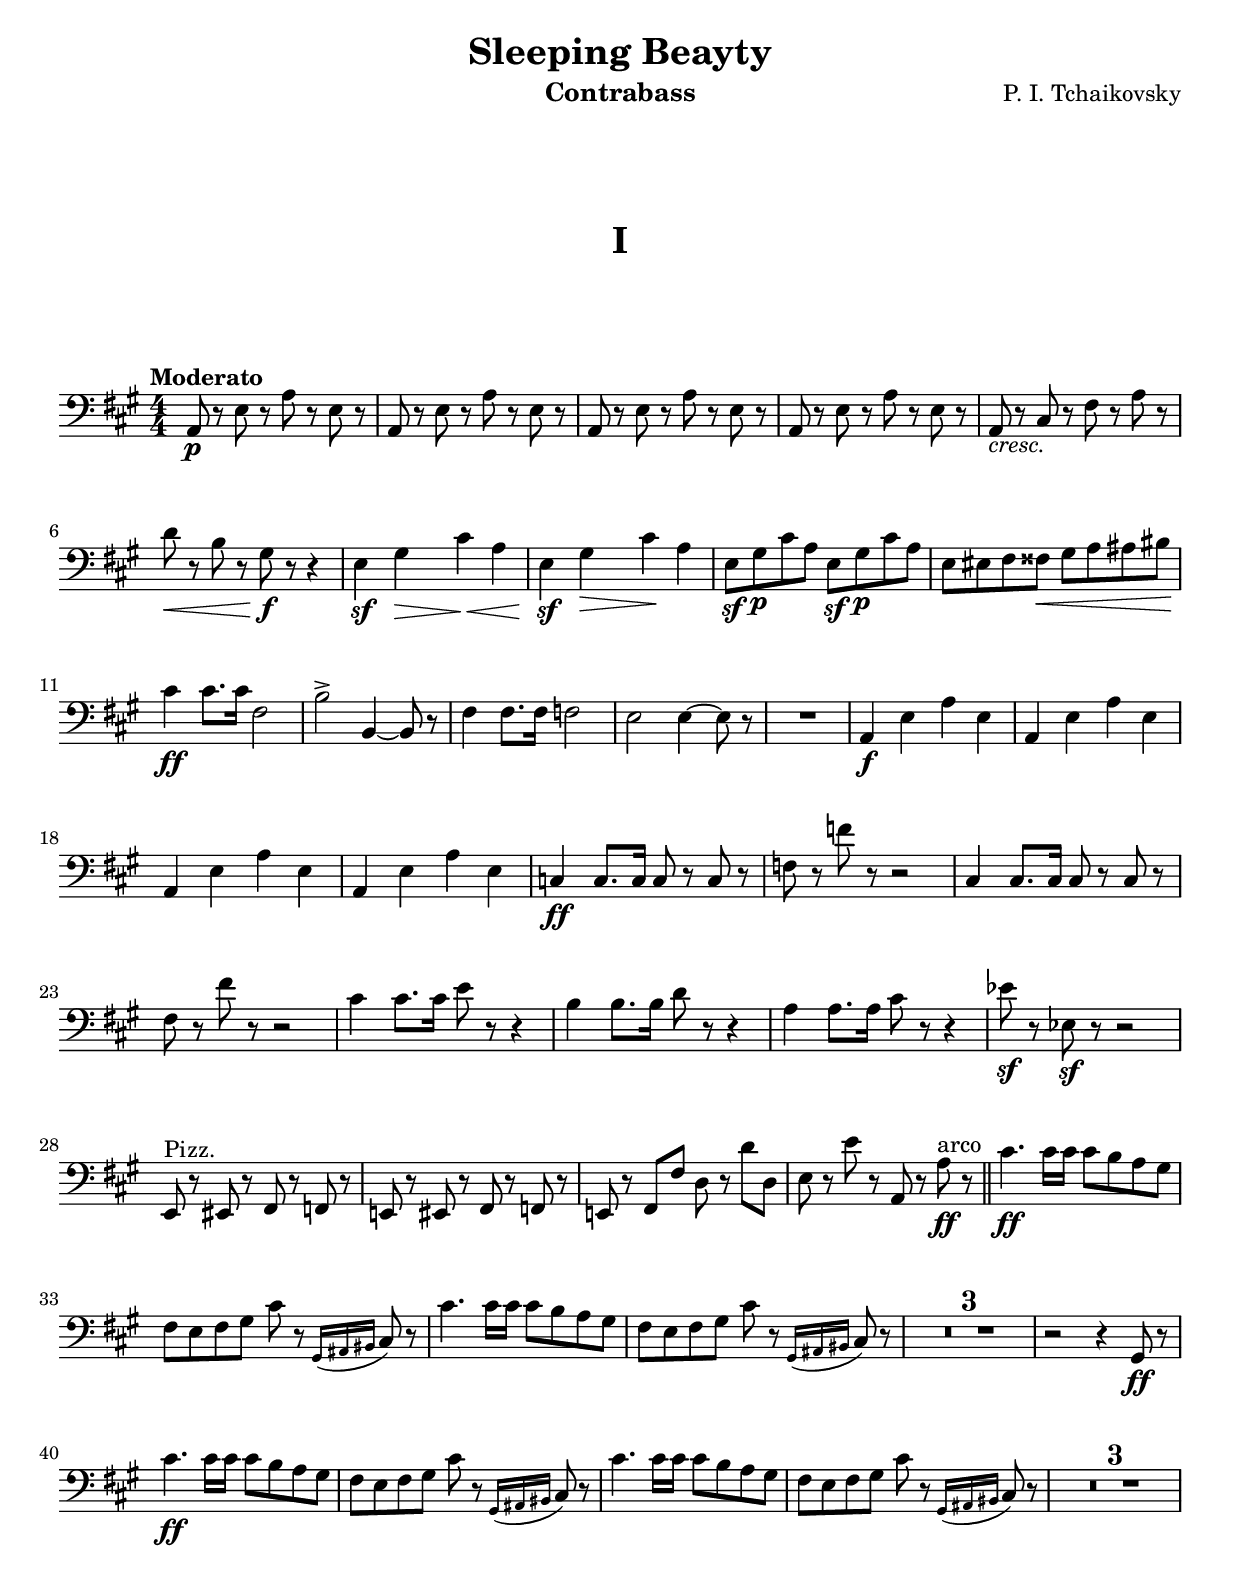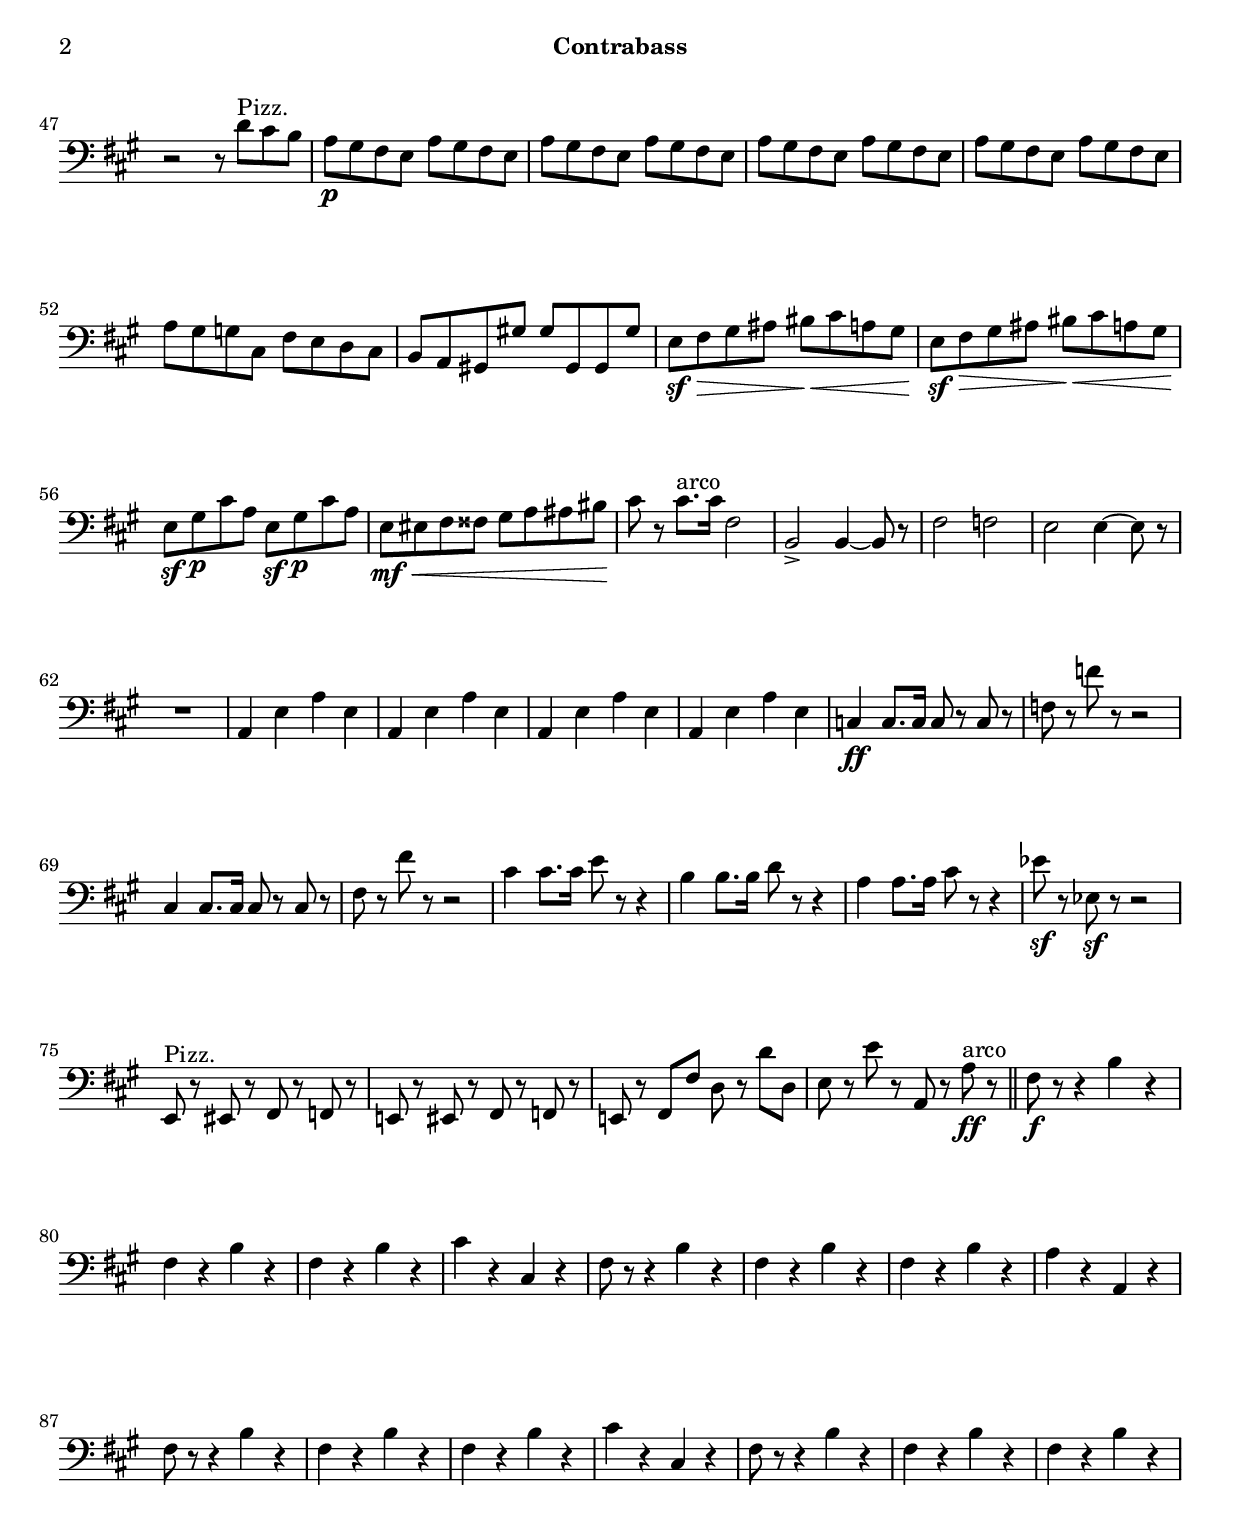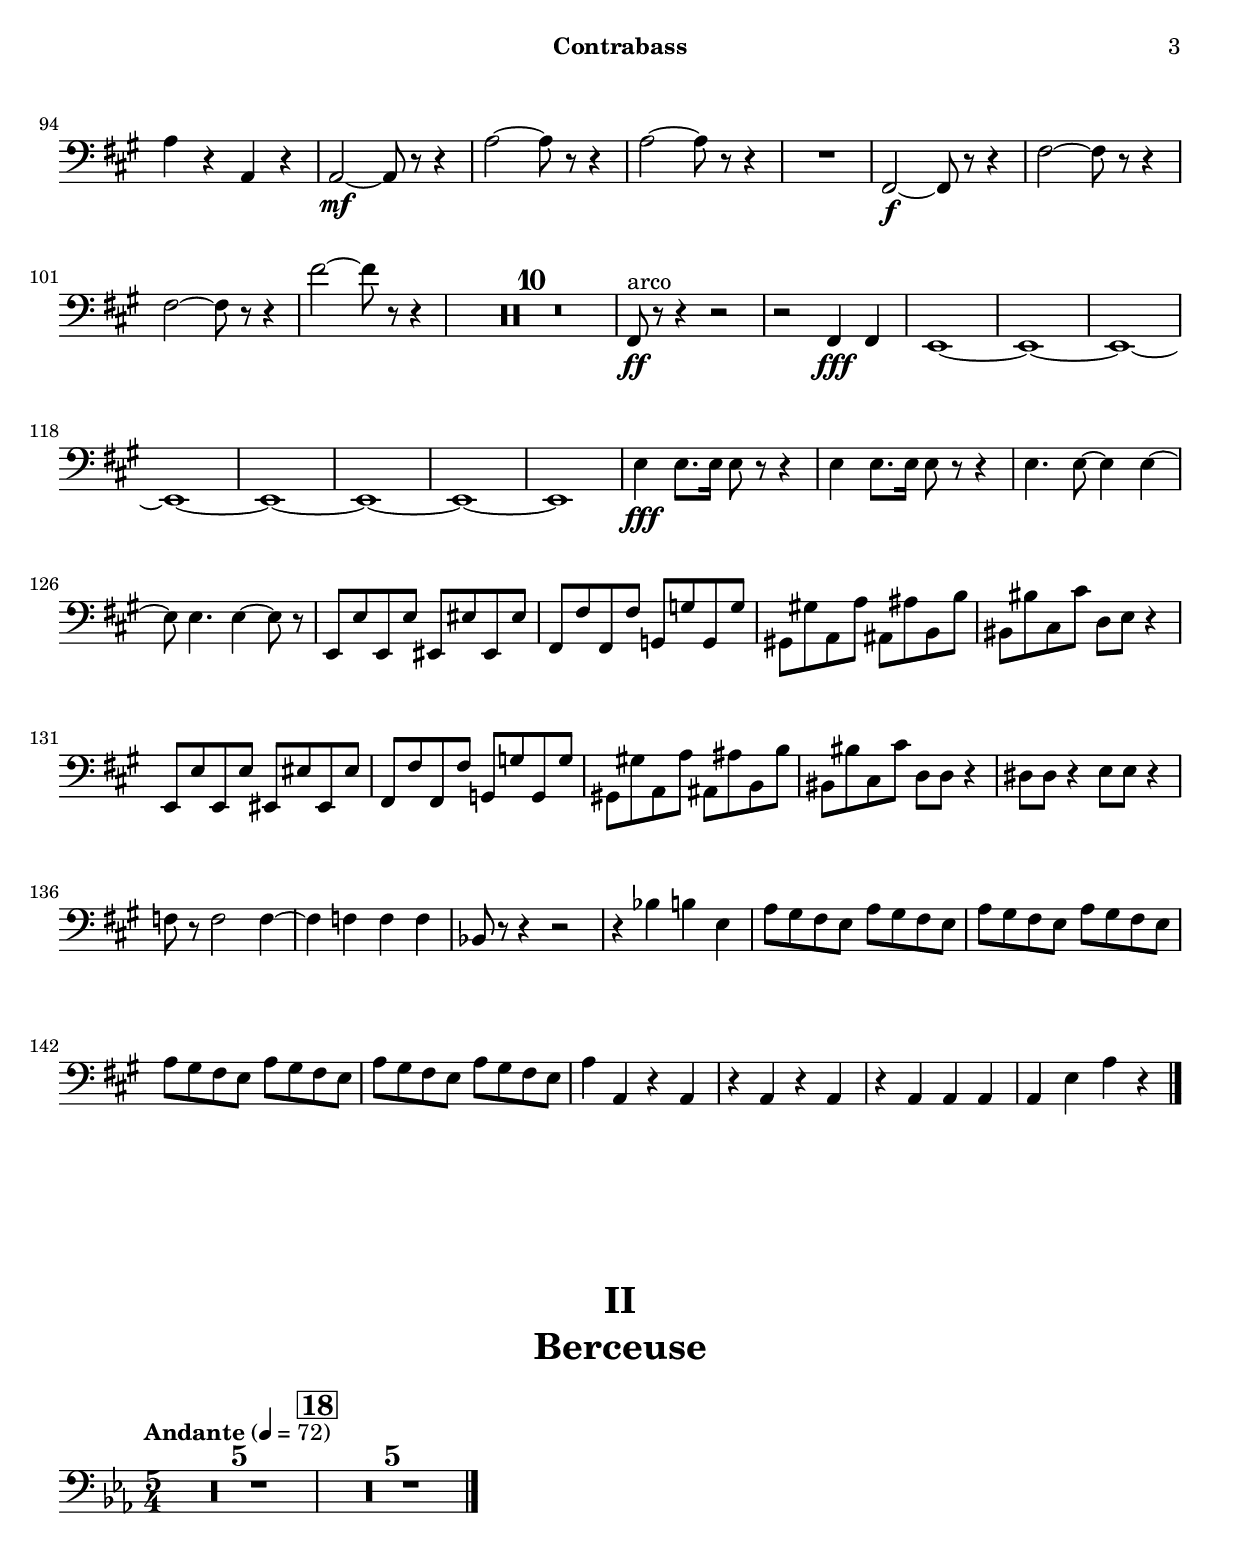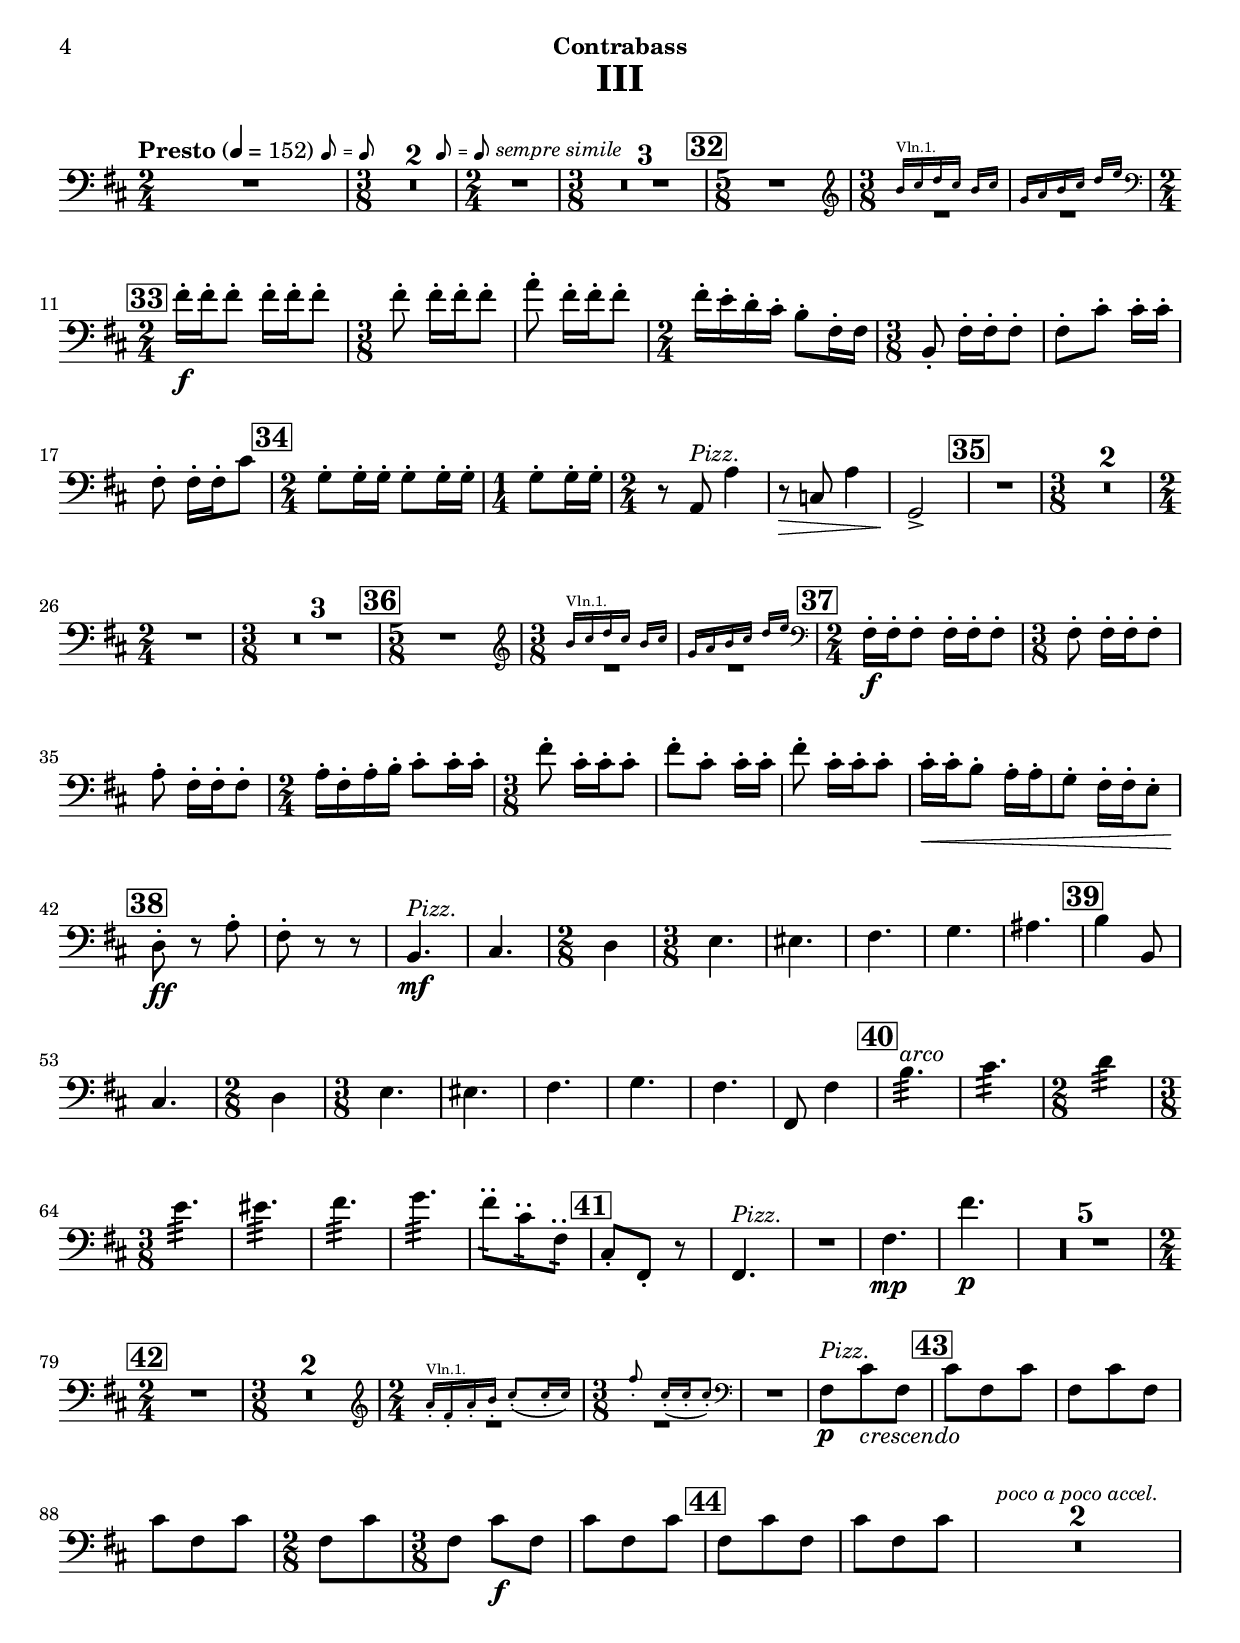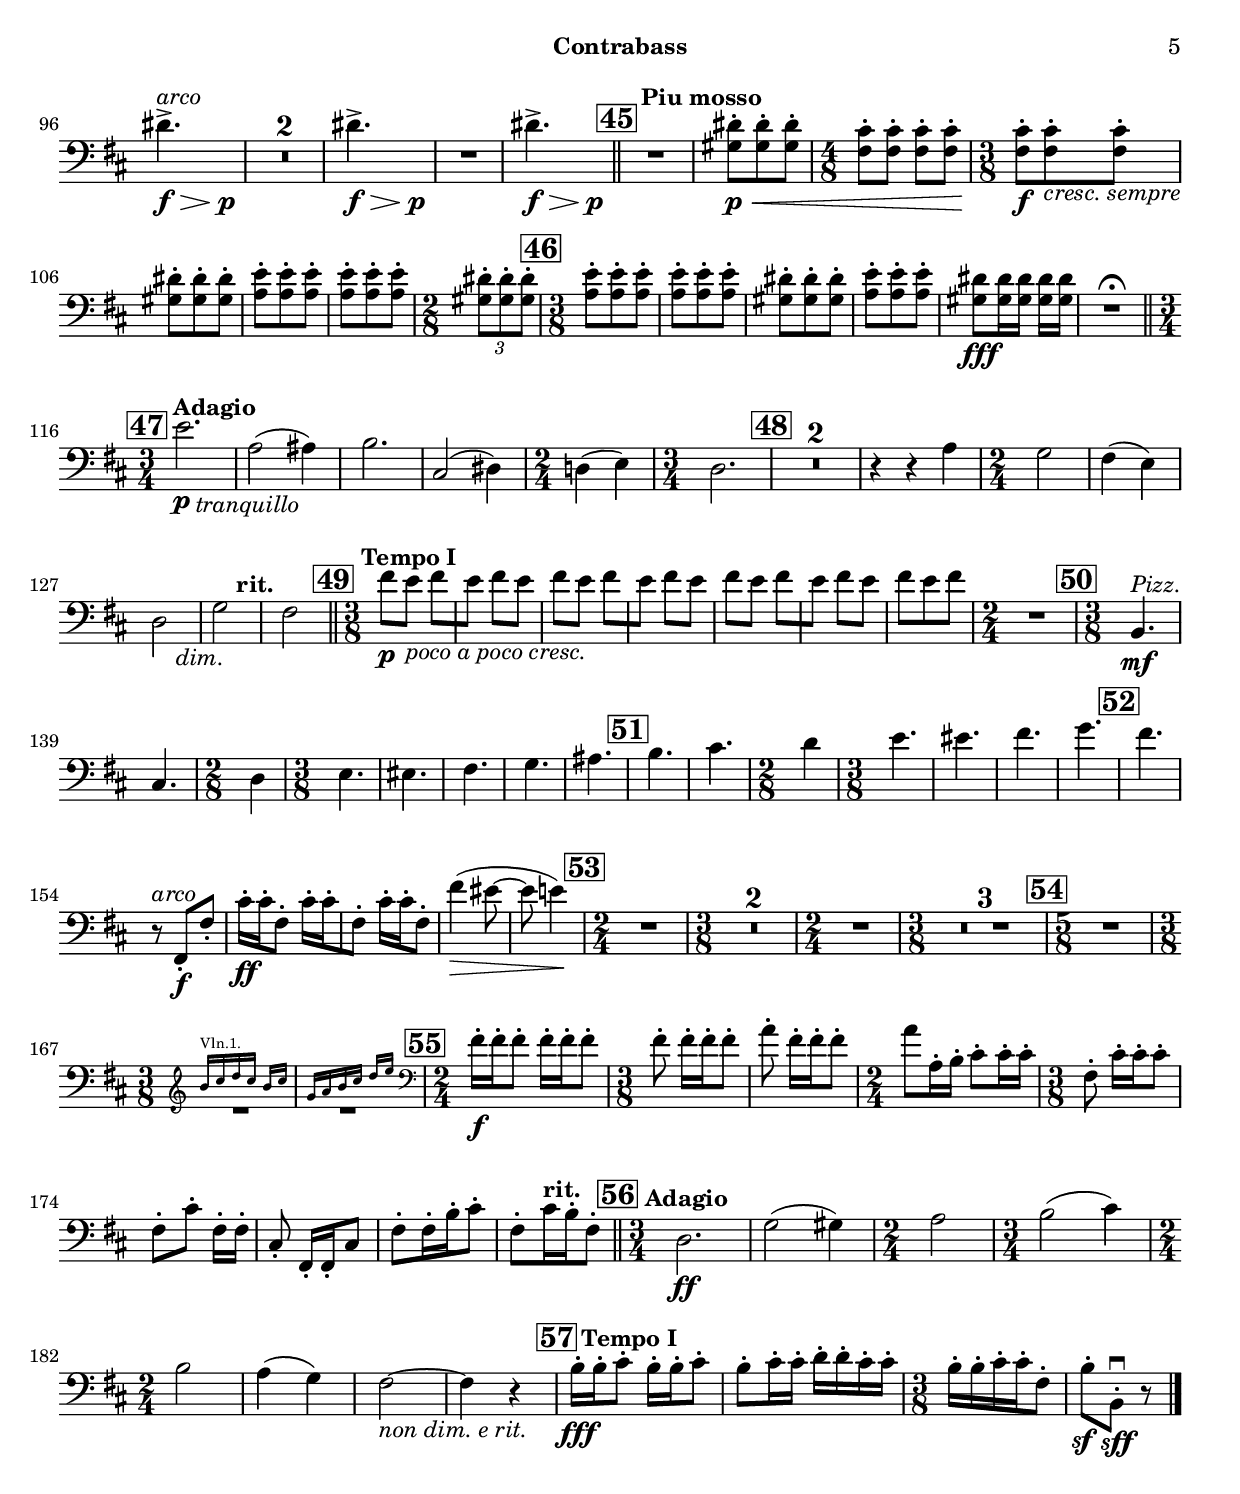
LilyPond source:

\version "2.24.0"


%%以下、定義
ffz = #(make-dynamic-script "ffz")
fpp = #(make-dynamic-script "fpp")
fsempre = _\markup { \dynamic f \italic sempre}
ffsub = _\markup { \dynamic ff \italic sub.}
pocospan = #(make-music	'CrescendoEvent
                        'span-direction START
                        'span-type 'text
                        'span-text "poco")
aspan = #(make-music 'CrescendoEvent
                     'span-direction START
                     'span-type 'text
                     'span-text "a")
twoStacc = \markup {
  \center-align{
    \musicglyph "scripts.staccato"
    \musicglyph "scripts.staccato"
  }
}
%%ここまで、定義

\book{
  \header {
    title = \markup {
            "Sleeping Beayty"
    }
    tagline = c
    composer = \markup {
            "P. I. Tchaikovsky"
    }
    instrument = \markup{\bold "Contrabass"}
  }
  
  
  #(set-global-staff-size 24)
  #(set-default-paper-size "a4" )
  
  
  \paper {
    print-all-headers = ##t
    page-breaking = #ly:page-turn-breaking
    
    #(set-paper-size "a4")
    top-margin = 2\cm
    bottom-margin = 1\cm
    left-margin = 1\cm
    right-margin = 1\cm
  
    markup-markup-spacing.basic-distance = #20
    markup-system-spacing.basic-distance = #20
    top-system-spacing.minimum-distance = #12
    last-bottom-spacing.basic-distance = #12
    system-system-spacing.minimum-distance = #14.8
    score-markup-spacing.basic-distance = #20
  
    print-page-number = ##t
    
    print-first-page-number = ##f
    first-page-number = 1
  
  }
  
  \score {
    \header {
      title = "I"
      composer = ##f
      instrument = ##f
    }
    \new ChoirStaff <<    
      \new Staff \with{\consists Page_turn_engraver}{
        \compressEmptyMeasures
        %{
fsempre = _\markup { \dynamic f \italic sempre}
ffsub = _\markup { \dynamic ff \italic sub.}
%}
\relative c{
  \mergeDifferentlyHeadedOn
  \set Score.rehearsalMarkFormatter = #format-mark-circle-numbers
  \numericTimeSignature
  \time 4/4 %%拍子
  \set Staff.midiInstrument = "contrabass"
  \clef bass %%音部記号　ト音…treble　ヘ音…bass　ハ音…alto
  \override Hairpin.minimum-length = #6

  \key a \major  %%調
  \tempo "Moderato"
  a8\p r e' r a r e r
  a, r e' r a r e r
  a, r e' r a r e r
  a, r e' r a r e r
  a,_\markup{ \italic "cresc."} r cis r fis r a r
  d\< r b r gis\f r r4
  e4\sf gis\> cis\< a 
  e\sf gis\> cis\! a
  e8\sf gis\p cis a e8\sf gis\p cis a 
  e eis fis fisis\< gis a ais bis
  cis4\ff cis8. cis16 fis,2
  b2-> b,4~ b8 r
  fis'4 fis8. fis16 f2
  e2 e4~ e8 r
  R1
  a,4\f e' a e
  a, e' a e
  a, e' a e
  a, e' a e
  c4\ff c8. c16 c8 r c r
  f r f' r r2
  cis,4 cis8. cis16 cis8 r cis r
  fis r fis' r r2
  cis4 cis8. cis16 e8 r r4
  b4 b8. b16 d8 r r4
  a4 a8. a16 cis8 r r4
  ees8\sf r ees,\sf r r2
  e,8^"Pizz." r eis r fis r f r
  e! r eis r fis r f r
  e! r fis fis' d r d' d,
  e r  e' r a,, r a'\ff^"arco" r
  \bar "||"
  cis4.\ff cis16 cis cis8 b a gis
  fis e fis gis cis r \acciaccatura {gis,16 ais bis} cis8 r
  cis'4. cis16 cis cis8 b a gis
  fis e fis gis cis r \acciaccatura {gis,16 ais bis} cis8 r
  R1*3
  r2 r4 gis8\ff r 
  cis'4.\ff cis16 cis cis8 b a gis
  fis e fis gis cis r \acciaccatura {gis,16 ais bis} cis8 r
  cis'4. cis16 cis cis8 b a gis
  fis e fis gis cis r \acciaccatura {gis,16 ais bis} cis8 r
  R1*3
  r2 r8 d'^"Pizz." cis b
  a\p gis fis e a gis fis e
  a gis fis e a gis fis e
  a gis fis e a gis fis e
  a gis fis e a gis fis e
  a gis g cis, fis e d cis
  b a gis! gis'! gis gis, gis gis'
  e\sf fis\> gis ais bis\< cis a gis
  e\sf fis\> gis ais bis\< cis a gis
  e\sf gis\p cis a e\sf gis\p cis a
  e\mf\< eis fis fisis gis a ais bis\!
  cis r cis8.^"arco" cis16 fis,2
  b,-> b4~ b8 r
  fis'2 f
  e e4~ e8 r
  R1
  a,4 e' a e
  a, e' a e
  a, e' a e
  a, e' a e
  c4\ff c8. c16 c8 r c r
  f r f' r r2
  cis,4 cis8. cis16 cis8 r cis r
  fis r fis' r r2
  cis4 cis8. cis16 e8 r r4
  b4 b8. b16 d8 r r4
  a4 a8. a16 cis8 r r4
  ees8\sf r ees,\sf r r2
  e,8^"Pizz." r eis r fis r f r
  e! r eis r fis r f r
  e! r fis fis' d r d' d,
  e r  e' r a,, r a'\ff^"arco" r
  \bar "||"
  fis8\f r r4 b4 r
  fis r b r
  fis r b r
  cis r cis, r 
  fis8 r r4 b4 r
  fis r b r
  fis r b r
  a r a, r
  fis'8 r r4 b4 r
  fis r b r
  fis r b r
  cis r cis, r
  fis8 r r4 b4 r
  fis r b r
  fis r b r
  a r a, r
  a2\mf~ a8 r r4
  a'2~ a8 r r4
  a2~ a8 r r4
  R1
  fis,2\f~ fis8 r r4
  fis'2~ fis8 r r4
  fis2~ fis8 r r4
  fis'2~ fis8 r r4
  R1*10
  fis,,8\ff^"arco" r r4 r2
  r2 fis4\fff fis
  e1~
  e1~
  e1~
  e1~
  e1~
  e1~
  e1~
  e1
  e'4\fff e8. e16 e8 r r4
  e4 e8. e16 e8 r r4
  e4. e8~ e4 e4~
  e8 e4. e4~ e8 r
  e,8 e' e, e' eis, eis' eis, eis' 
  fis, fis' fis, fis' g, g' g, g' 
  gis,! gis'! a, a' ais, ais' b, b'
  bis, bis' cis, cis' d, e r4
  e,8 e' e, e' eis, eis' eis, eis' 
  fis, fis' fis, fis' g, g' g, g' 
  gis,! gis'! a, a' ais, ais' b, b'
  bis, bis' cis, cis' d, d r4
  dis8 dis r4 e8 e r4
  f8 r f2 f4~ 
  f4 f f f
  bes,8 r r4 r2
  r4 bes' b e,
  a8 gis fis e a gis fis e
  a gis fis e a gis fis e
  a gis fis e a gis fis e
  a gis fis e a gis fis e
  a4 a, r a 
  r a r a
  r a a a
  a e' a r
  \bar "|."
}

      }
    >>
    \layout {
      indent = 0\cm %%0にするといい
    }
    \midi{}
  }
  \score {
    \header {
      title = \markup{
        \center-column{"II" "Berceuse"}
      }
      composer = ##f
      instrument = ##f
    }
    \new ChoirStaff <<    
      \new Staff \with{\consists Page_turn_engraver}{
        \compressEmptyMeasures
        \relative c'{
  \mergeDifferentlyHeadedOn
  \set Score.rehearsalMarkFormatter = #format-mark-box-numbers
  \numericTimeSignature
  \time 4/4 %%拍子
  \set Staff.midiInstrument = "contrabass"
  \clef bass %%音部記号　ト音…treble　ヘ音…bass　ハ音…alto
  \override Hairpin.minimum-length = #6

  \key ees \major  %%調
  \tempo "Andante" 4=72  %%BPM
  \time 5/4
  R1*5/4*5
  \mark #18
  R1*5/4*5
  
  \bar "|."
}

      }
    >>
    \layout {
      indent = 0\cm %%0にするといい
    }
    \midi{}
  }
  \pageBreak
  \score {
    \header {
      title = "III"
      composer = ##f
      instrument = ##f
    }
    \new ChoirStaff <<    
      \new Staff \with{\consists Page_turn_engraver}{
        \compressEmptyMeasures
        %{
twoStacc = \markup {
  \center-align{
    \musicglyph "scripts.staccato"
    \musicglyph "scripts.staccato"
  }
}
%}
\relative c''{
  \mergeDifferentlyHeadedOn
  \set Score.rehearsalMarkFormatter = #format-mark-box-numbers
  \numericTimeSignature
  \time 4/4 %%拍子
  \set Staff.midiInstrument = "contrabass"
  \clef bass %%音部記号　ト音…treble　ヘ音…bass　ハ音…alto
  \override Hairpin.minimum-length = #6
  \override StemTremolo.beam-thickness = #0.3

  \key b \minor  %%調
  \tempo "Presto" 4=152  %%BPM
  \time 2/4
  \newSpacingSection
  \override Score.SpacingSpanner.spacing-increment = #10
  R1*1/2
  \newSpacingSection
  \revert Score.SpacingSpanner.spacing-increment
  \mark \markup{\teeny {\note {8} #1 "=" \note {8} #1 }}
  \time 3/8
  R1*3/8*2
  \mark \markup{\hspace #14 {\teeny {\note {8} #1 "=" \note {8} #1 } \small \italic "sempre simile"}}
  \time 2/4
  R1*1/2
  \time 3/8
  R1*3/8*3
  \mark #32
  \time 5/8
  R1*5/8
  \time 3/8
  <<
    \override MultiMeasureRest.staff-position = #-6
    {
      R1*3/8*2
    }
    \new CueVoice {
      \cueClef treble
      \stemUp b16^"Vln.1."[ cis d cis] b cis
      g[ a b cis] d e
    }
  >>
  \cueClefUnset
  \revert MultiMeasureRest.staff-position
  \mark \default
  \time 2/4
  fis,16-.\f fis-. fis8-. fis16-. fis-. fis8-.
  \time 3/8
  fis8-. fis16-.[ fis-. fis8-.]
  a8-. fis16-.[ fis-. fis8-.]
  \time 2/4
  fis16-. e-. d-. cis-. b8-. fis16-. fis
  \time 3/8
  b,8-. fis'16-.[ fis-. fis8-.]
  fis-.[ cis'-.] cis16-.[ cis-.]
  fis,8-. fis16-.[ fis-. cis'8-]
  \mark \default
  \time 2/4
  g8-. g16-. g-. g8-. g16-. g-. 
  \time 1/4
  g8-. g16-. g-. 
  \time 2/4 
  r8 a,^\markup{\italic "Pizz."} a'4
  r8\> c, a'4
  g,2->\!
  \mark \default
  R1*1/2
  \time 3/8
  R1*3/8*2
  \time 2/4
  R1*1/2
  \time 3/8
  R1*3/8*3
  \mark \default
  \time 5/8
  R1*5/8
  \time 3/8
  <<
    \override MultiMeasureRest.staff-position = #-6
    {
      R1*3/8*2
    }
    \new CueVoice {
      \cueClef treble
      \stemUp b''16^"Vln.1."[ cis d cis] b cis
      g[ a b cis] d e
    }
  >>
  \cueClefUnset
  \revert MultiMeasureRest.staff-position
  \mark \default
  \mark \default
  \time 2/4
  fis,,16-.\f fis-. fis8-. fis16-. fis-. fis8-.
  \time 3/8
  fis8-. fis16-.[ fis-. fis8-.]
  a8-. fis16-.[ fis-. fis8-.]
  \time 2/4
  a16-. fis-. a-. b-. cis8-. cis16-. cis-.
  \time 3/8
  fis8-. cis16-.[ cis-. cis8-.]
  fis-.[ cis-.] cis16-.[ cis-.]
  fis8-. cis16-.[ cis-. cis8-.]
  cis16-.\< cis-. b8-. a16-.[ a-.
  g8-.] fis16-. fis-. e8-.
  \mark \default
  d8-.\ff r a'-.
  fis-. r r
  b,4.\mf^\markup{\italic "Pizz."}
  cis
  \time 2/8
  d4
  \time 3/8
  e4.
  eis
  fis
  g
  ais
  \mark \default
  b4 b,8
  cis4.
  \time 2/8
  d4
  \time 3/8
  e4.
  eis
  fis
  g
  fis
  fis,8 fis'4
  \mark \default
  b4.:32^\markup{\italic "arco"}
  cis:
  \time 2/8
  d4:
  \time 3/8
  e4.:
  eis:
  fis:
  g:
  fis8:16^\twoStacc cis:^\twoStacc fis,:^\twoStacc
  \mark \default
  cis-. fis,-. r
  fis4.^\markup{\italic "Pizz."}
  R1*3/8
  fis'4.\mp
  fis'4.\p
  R1*3/8*5
  \mark \default
  \time 2/4
  R1*1/2
  \time 3/8
  R1*3/8*2
  \time 2/4
  <<
    \override MultiMeasureRest.staff-position = #-6
    {
      R1*1/2
      \time 3/8
      R1*3/8
    }
    \new CueVoice {
      \cueClef treble
      \stemUp a16-.^"Vln.1."[ fis-. a-. b-.] cis8-.( cis16-. cis)
      fis8-. cis16-.[( cis-. cis8-.)]
    }
  >>
  \cueClefUnset
  \revert MultiMeasureRest.staff-position
  R1*3/8
  fis,,8\p^\markup{\italic "Pizz."} cis'_\markup{\italic "crescendo"} fis,
  \mark \default
  cis' fis, cis'
  fis, cis' fis,
  cis' fis, cis'
  \time 2/8
  fis,[ cis' 
  \time 3/8
  fis,] cis'\f fis, 
  cis' fis, cis'
  \mark \default
  fis, cis' fis,
  cis' fis, cis'
  \newSpacingSection
  \override Score.SpacingSpanner.spacing-increment = #5.5
  \tempo \markup{\normal-text \italic \small "poco a poco accel."}
  R1*3/8*2
  \newSpacingSection
  \revert Score.SpacingSpanner.spacing-increment
  <<dis4.->^\markup{\italic "arco"} {s8\f\> s s\p}>>
  R1*3/8*2
  <<dis4.-> {s8\f\> s s\p}>>
  R1*3/8
  <<dis4.-> {s8\f\> s s\p}>>
  \mark \default
  \tempo "Piu mosso"
  \bar "||"
  R1*3/8
  <gis, dis'>8-.\p\< q-. q-.
  \time 4/8
  <fis cis'>-. q-. q-. q-.
  \time 3/8
  q-.\f q-._\markup{\italic "cresc. sempre"} q-.
  <gis dis'>-. q-. q-.
  <a e'>-. q-. q-.
  q-. q-. q-.
  \time 2/8 \tuplet 3/2 {<gis dis'>-. q-. q-.}
  \mark \default
  \time 3/8
  <a e'>-. q-. q-.
  q-. q-. q-.
  <gis dis'>-. q-. q-.
  <a e'>-. q-. q-.
  <gis dis'>\fff[ q16 q] q q
  R1*3/8^\fermata
  \break
  \mark \default
  \time 3/4
  \tweak X-offset #11 \tempo "Adagio"
  \bar "||"
  <<e'2. {s4\p s_\markup{\italic "tranquillo"} s}>>
  a,2( ais4)
  b2.
  cis,2( dis4)
  \time 2/4
  d!( e)
  \time 3/4
  d2.
  \mark \default
  R1*3/4*2
  r4 r a'
  \time 2/4
  g2
  fis4( e)
  <<d2 {s4 s_\markup{\italic "dim."}}>>
  <<g2 {s4 \tempo "rit." s}>>
  fis2
  \mark \default
  \tweak X-offset #3 \tempo "Tempo I"
  \time 3/8
  \bar "||"
  fis'8\p[ e_\markup{\italic "poco a poco cresc."}] fis[
  e] fis[ e]
  fis[ e] fis[
  e] fis[ e]
  fis[ e] fis[
  e] fis[ e]
  fis e fis
  \time 2/4
  R1*1/2
  \mark \default
  \time 3/8
  b,,4.\mf^\markup{\italic "Pizz."}
  cis
  \time 2/8
  d4
  \time 3/8
  e4.
  eis
  fis
  g
  ais
  \mark \default
  b
  cis
  \time 2/8
  d4
  \time 3/8
  e4.
  eis
  fis
  g
  \mark \default
  fis
  r8^\markup{\italic "arco"} fis,,-.\f fis'-.
  cis'16-.\ff[ cis-. fis,8-.] cis'16-.[ cis-. 
  fis,8-.] cis'16-.[ cis-. fis,8-.]
  fis'4\>( eis8~
  eis e4\!)
  \mark \default
  \time 2/4
  R1*1/2
  \time 3/8
  R1*3/8*2
  \time 2/4
  R1*1/2
  \time 3/8
  R1*3/8*3
  \mark \default
  \time 5/8
  R1*5/8
  \break
  \time 3/8
  <<
    \override MultiMeasureRest.staff-position = #-6
    {
      R1*3/8*2
    }
    \new CueVoice {
      \cueClef treble
      \stemUp b'16^"Vln.1."[ cis d cis] b cis
      g[ a b cis] d e
    }
  >>
  \cueClefUnset
  \revert MultiMeasureRest.staff-position
  \mark \default
  \mark \default
  \time 2/4
  fis,16-.\f fis-. fis8-. fis16-. fis-. fis8-.
  \time 3/8
  fis8-. fis16-.[ fis-. fis8-.]
  a8-. fis16-.[ fis-. fis8-.]
  \time 2/4
  a8 a,16-. b-. cis8-. cis16-. cis-.
  \time 3/8
  fis,8-. cis'16-.[ cis-. cis8-.]
  fis,-.[ cis'-.] fis,16-.[ fis-.]
  cis8-. fis,16-.[ fis-. cis'8]
  fis8-. fis16-. b-. cis8-.
  fis,-. \tempo "rit." cis'16 b-. fis8-.
  \mark \default
  \time 3/4
  \tweak X-offset #3 \tempo "Adagio"
  \bar "||"
  d2.\ff
  g2( gis4)
  \time 2/4
  a2
  \time 3/4
  b2( cis4)
  \time 2/4
  b2
  a4( g)
  fis2_\markup{\italic "non dim. e rit."}~
  fis4 r
  \mark \default
  \tweak X-offset #1 \tempo "Tempo I"
  b16-.\fff b-. cis8-. b16-. b-. cis8-.
  b-. cis16-. cis-. d-. d-. cis-. cis-.
  \time 3/8
  b-. b-. cis-. cis-. fis,8-.
  b-.-\tweak X-offset #-1 \sf b,-.\sff\downbow r
  \bar "|." 
}

      }
    >>
    \layout {
      indent = 0\cm %%0にするといい
    }
    \midi{}
  }
  
}